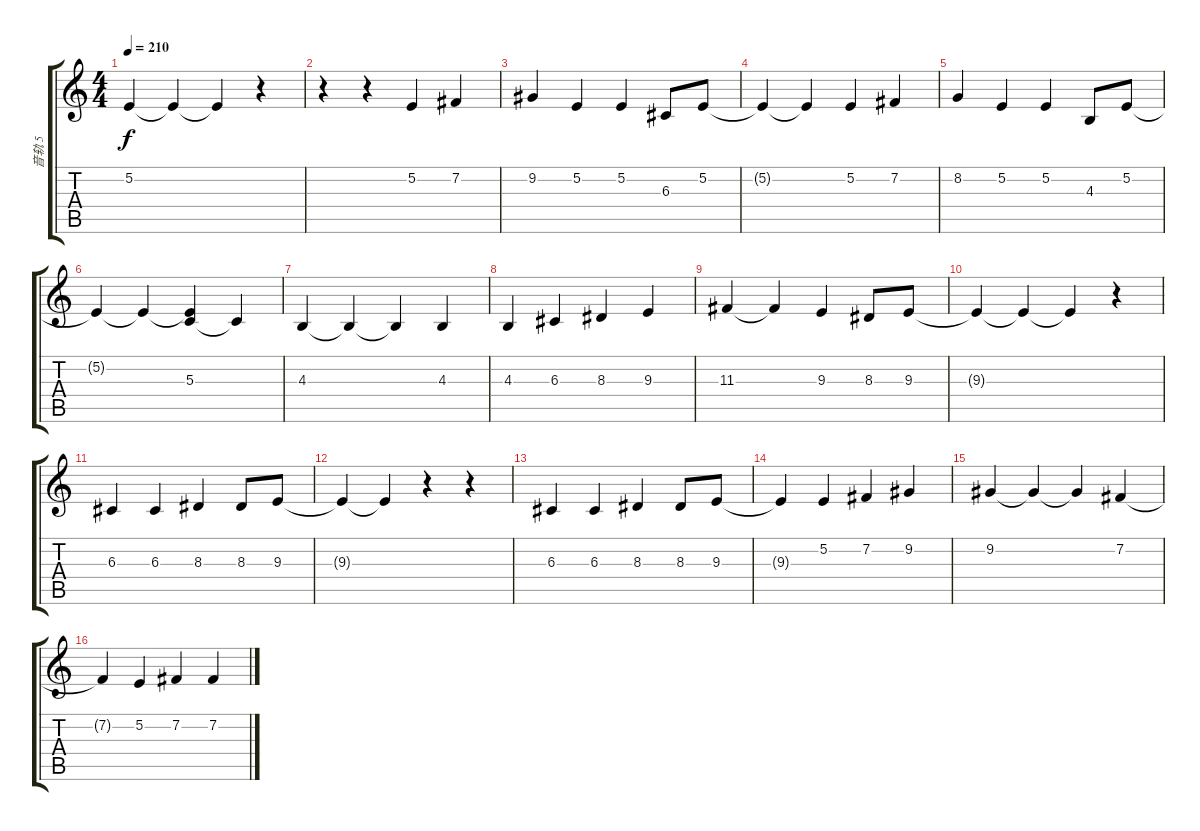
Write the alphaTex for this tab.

\track ("音轨 5" "音轨 5") {instrument voiceoohs}
\staff {score tabs}
\tuning (E4 B3 G3 D3 A2 E2) {hide}
\ts (4 4)
\tempo 210
\clef g2
\ks c
5.2{t}.4{dy f} 5.2{t}.4 5.2{t}.4 r.4 |
r.4 r.4 5.2.4 7.2.4 |
9.2.4 5.2.4 5.2.4 6.3.8 5.2.8 |
5.2{t}.4 5.2{t}.4 5.2.4 7.2.4 |
8.2.4 5.2.4 5.2.4 4.3.8 5.2.8 |
5.2{t}.4 5.2{t}.4 (5.2{t} 5.3).4 5.3{t}.4 |
4.3.4 4.3{t}.4 4.3{t}.4 4.3.4 |
4.3.4 6.3.4 8.3.4 9.3.4 |
11.3.4 11.3{t}.4 9.3.4 8.3.8 9.3.8 |
9.3{t}.4 9.3{t}.4 9.3{t}.4 r.4 |
6.3.4 6.3.4 8.3.4 8.3.8 9.3.8 |
9.3{t}.4 9.3{t}.4 r.4 r.4 |
6.3.4 6.3.4 8.3.4 8.3.8 9.3.8 |
9.3{t}.4 5.2.4 7.2.4 9.2.4 |
9.2.4 9.2{t}.4 9.2{t}.4 7.2.4 |
7.2{t}.4 5.2.4 7.2.4 7.2.4
